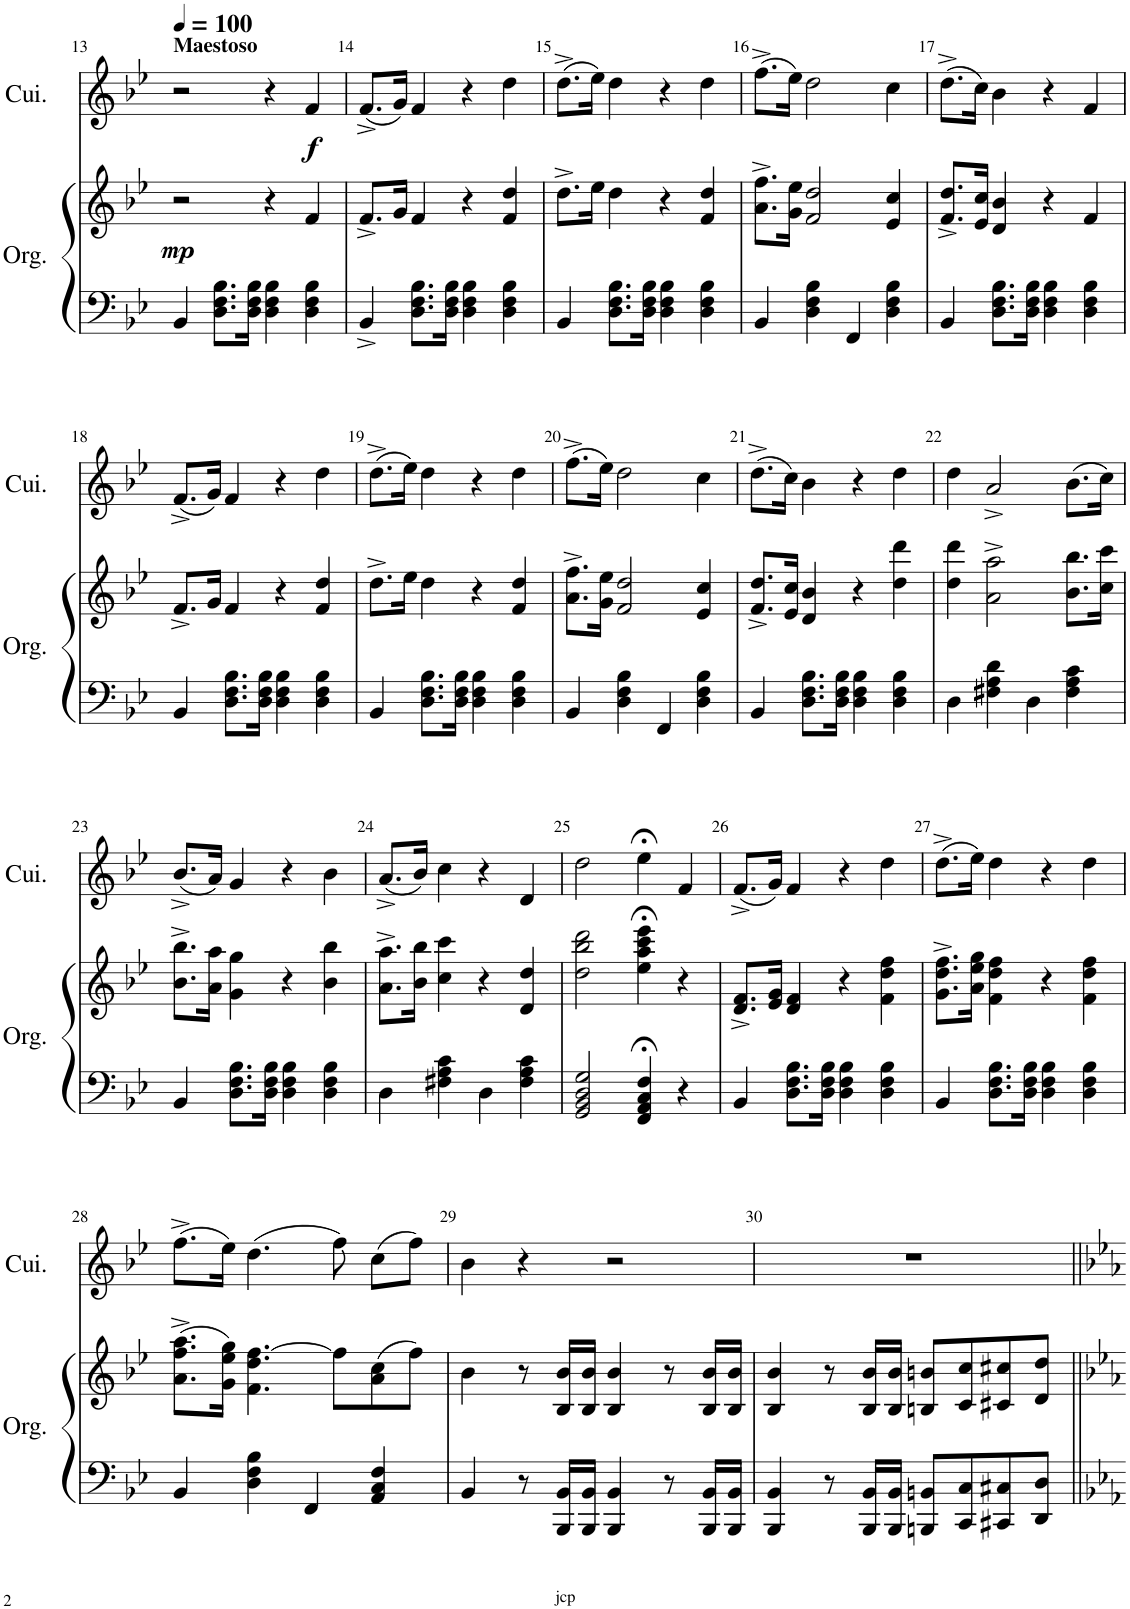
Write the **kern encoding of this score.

**kern	**kern	**dynam	**kern	**dynam
*part2	*part2	*part2	*part1	*part1
*staff3	*staff2	*staff2/3	*staff1	*staff1
*I"Orgue	*	*	*I"Cuivres	*
*I'Org.	*	*	*I'Cui.	*
!!LO:PB:g=z
*clefF4	*clefG2	*	*clefG2	*
*k[b-e-]	*k[b-e-]	*	*k[b-e-]	*
*M4/4	*M4/4	*	*M4/4	*
*met(c)	*met(c)	*	*met(c)	*
*MM100	*MM100	*	*MM100	*
=13	=13	=13	=13	=13
!	!	!	!LO:TX:a:B:t=Maestoso	!
!	!	!LO:DY:b	!	!
4BB-/	2r	mp	2r	.
8.D\ 8.F\ 8.B-\L	.	.	.	.
16D\ 16F\ 16B-\Jk	.	.	.	.
4D\ 4F\ 4B-\	4r	.	4r	.
!	!	!	!	!LO:DY:b
4D\ 4F\ 4B-\	4f/	.	4f/	f
=14	=14	=14	=14	=14
4BB-^/	8.f^/L	.	(8.f^/L	.
.	16g/Jk	.	16g/Jk)	.
8.D\ 8.F\ 8.B-\L	4f/	.	4f/	.
16D\ 16F\ 16B-\Jk	.	.	.	.
4D\ 4F\ 4B-\	4r	.	4r	.
4D\ 4F\ 4B-\	4f/ 4dd/	.	4dd\	.
=15	=15	=15	=15	=15
4BB-/	8.dd^\L	.	(8.dd^\L	.
.	16ee-\Jk	.	16ee-\Jk)	.
8.D\ 8.F\ 8.B-\L	4dd\	.	4dd\	.
16D\ 16F\ 16B-\Jk	.	.	.	.
4D\ 4F\ 4B-\	4r	.	4r	.
4D\ 4F\ 4B-\	4f/ 4dd/	.	4dd\	.
=16	=16	=16	=16	=16
4BB-/	8.a\^ 8.ff\^L	.	(8.ff^\L	.
.	16g\ 16ee-\Jk	.	16ee-\Jk)	.
4D\ 4F\ 4B-\	2f/ 2dd/	.	2dd\	.
4FF/	.	.	.	.
4D\ 4F\ 4B-\	4e-/ 4cc/	.	4cc\	.
=17	=17	=17	=17	=17
4BB-/	8.f/^ 8.dd/^L	.	(8.dd^\L	.
.	16e-/ 16cc/Jk	.	16cc\Jk)	.
8.D\ 8.F\ 8.B-\L	4d/ 4b-/	.	4b-\	.
16D\ 16F\ 16B-\Jk	.	.	.	.
4D\ 4F\ 4B-\	4r	.	4r	.
4D\ 4F\ 4B-\	4f/	.	4f/	.
!!LO:LB:g=z
=18	=18	=18	=18	=18
4BB-/	8.f^/L	.	(8.f^/L	.
.	16g/Jk	.	16g/Jk)	.
8.D\ 8.F\ 8.B-\L	4f/	.	4f/	.
16D\ 16F\ 16B-\Jk	.	.	.	.
4D\ 4F\ 4B-\	4r	.	4r	.
4D\ 4F\ 4B-\	4f/ 4dd/	.	4dd\	.
=19	=19	=19	=19	=19
4BB-/	8.dd^\L	.	(8.dd^\L	.
.	16ee-\Jk	.	16ee-\Jk)	.
8.D\ 8.F\ 8.B-\L	4dd\	.	4dd\	.
16D\ 16F\ 16B-\Jk	.	.	.	.
4D\ 4F\ 4B-\	4r	.	4r	.
4D\ 4F\ 4B-\	4f/ 4dd/	.	4dd\	.
=20	=20	=20	=20	=20
4BB-/	8.a\^ 8.ff\^L	.	(8.ff^\L	.
.	16g\ 16ee-\Jk	.	16ee-\Jk)	.
4D\ 4F\ 4B-\	2f/ 2dd/	.	2dd\	.
4FF/	.	.	.	.
4D\ 4F\ 4B-\	4e-/ 4cc/	.	4cc\	.
=21	=21	=21	=21	=21
4BB-/	8.f/^ 8.dd/^L	.	(8.dd^\L	.
.	16e-/ 16cc/Jk	.	16cc\Jk)	.
8.D\ 8.F\ 8.B-\L	4d/ 4b-/	.	4b-\	.
16D\ 16F\ 16B-\Jk	.	.	.	.
4D\ 4F\ 4B-\	4r	.	4r	.
4D\ 4F\ 4B-\	4dd\ 4ddd\	.	4dd\	.
=22	=22	=22	=22	=22
4D\	4dd\ 4ddd\	.	4dd\	.
4F#X\ 4A\ 4d\	2a\^ 2aa\^	.	2a^/	.
4D\	.	.	.	.
4F#\ 4A\ 4c\	8.b-\ 8.bb-\L	.	(8.b-\L	.
.	16cc\ 16ccc\Jk	.	16cc\Jk)	.
!!LO:LB:g=z
=23	=23	=23	=23	=23
4BB-/	8.b-\^ 8.bb-\^L	.	(8.b-^/L	.
.	16a\ 16aa\Jk	.	16a/Jk)	.
8.D\ 8.F\ 8.B-\L	4g\ 4gg\	.	4g/	.
16D\ 16F\ 16B-\Jk	.	.	.	.
4D\ 4F\ 4B-\	4r	.	4r	.
4D\ 4F\ 4B-\	4b-\ 4bb-\	.	4b-\	.
=24	=24	=24	=24	=24
4D\	8.a\^ 8.aa\^L	.	(8.a^/L	.
.	16b-\ 16bb-\Jk	.	16b-/Jk)	.
4F#X\ 4A\ 4c\	4cc\ 4ccc\	.	4cc\	.
4D\	4r	.	4r	.
4F#\ 4A\ 4c\	4d/ 4dd/	.	4d/	.
=25	=25	=25	=25	=25
2GG/ 2BB-/ 2D/ 2G/	2dd\ 2bb-\ 2ddd\	.	2dd\	.
4FF/;< 4AA/;< 4C/;< 4F/;<	4ee-\;< 4aa\;< 4ccc\;< 4eee-\;<	.	4ee-;<\	.
4r	4r	.	4f/	.
=26	=26	=26	=26	=26
4BB-/	8.d/^ 8.f/^L	.	(8.f^/L	.
.	16e-/ 16g/Jk	.	16g/Jk)	.
8.D\ 8.F\ 8.B-\L	4d/ 4f/	.	4f/	.
16D\ 16F\ 16B-\Jk	.	.	.	.
4D\ 4F\ 4B-\	4r	.	4r	.
4D\ 4F\ 4B-\	4f\ 4dd\ 4ff\	.	4dd\	.
=27	=27	=27	=27	=27
4BB-/	8.g\^ 8.dd\^ 8.ff\^L	.	(8.dd^\L	.
.	16a\ 16ee-\ 16gg\Jk	.	16ee-\Jk)	.
8.D\ 8.F\ 8.B-\L	4f\ 4dd\ 4ff\	.	4dd\	.
16D\ 16F\ 16B-\Jk	.	.	.	.
4D\ 4F\ 4B-\	4r	.	4r	.
4D\ 4F\ 4B-\	4f\ 4dd\ 4ff\	.	4dd\	.
!!LO:LB:g=z
=28	=28	=28	=28	=28
4BB-/	(8.a\^ 8.ff\^ 8.aa\^L	.	(8.ff^\L	.
.	16g\ 16ee-\ 16gg\Jk)	.	16ee-\Jk)	.
4D\ 4F\ 4B-\	4.f\ 4.dd\ [4.ff\	.	(4.dd\	.
4FF/	.	.	.	.
.	8ff\L]	.	8ff\)	.
4AA/ 4C/ 4F/	(8a\ 8cc\	.	(8cc\L	.
.	8ff\J)	.	8ff\J)	.
=29	=29	=29	=29	=29
4BB-/	4b-\	.	4b-\	.
8r	8r	.	4r	.
16BBB-/ 16BB-/LL	16B-/ 16b-/LL	.	.	.
16BBB-/ 16BB-/JJ	16B-/ 16b-/JJ	.	.	.
4BBB-/ 4BB-/	4B-/ 4b-/	.	2r	.
8r	8r	.	.	.
16BBB-/ 16BB-/LL	16B-/ 16b-/LL	.	.	.
16BBB-/ 16BB-/JJ	16B-/ 16b-/JJ	.	.	.
=30	=30	=30	=30	=30
4BBB-/ 4BB-/	4B-/ 4b-/	.	1r	.
8r	8r	.	.	.
16BBB-/ 16BB-/LL	16B-/ 16b-/LL	.	.	.
16BBB-/ 16BB-/JJ	16B-/ 16b-/JJ	.	.	.
8BBBn/ 8BBn/L	8Bn/ 8bn/L	.	.	.
8CC/ 8C/	8c/ 8cc/	.	.	.
8CC#X/ 8C#X/	8c#X/ 8cc#X/	.	.	.
8DD/ 8D/J	8d/ 8dd/J	.	.	.
=||	=||	=||	=||	=||
*-	*-	*-	*-	*-
